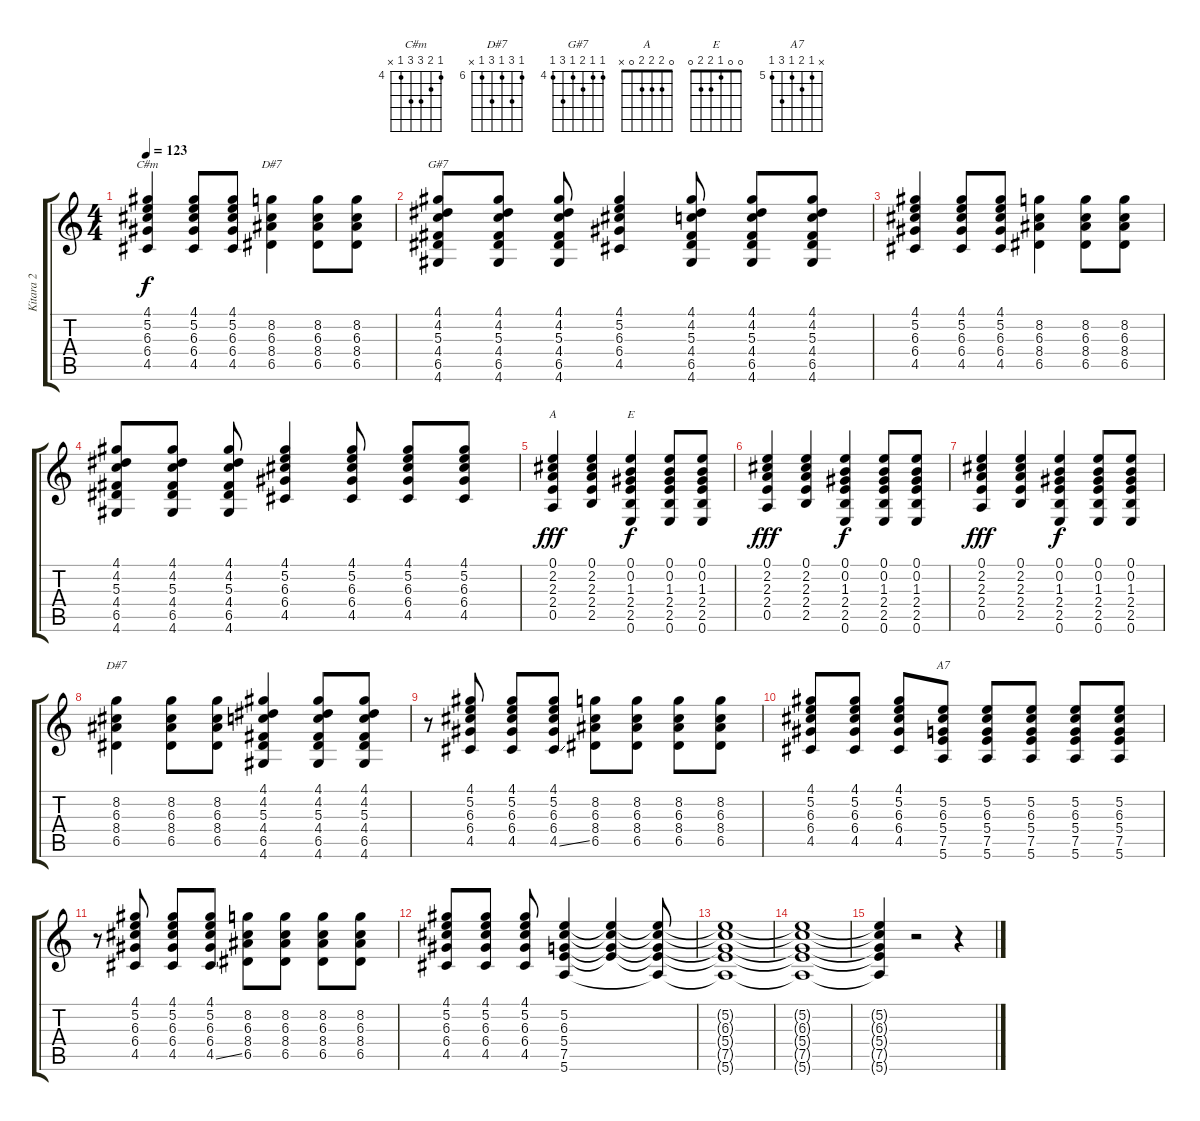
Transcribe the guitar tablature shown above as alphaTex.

\track ("Kitara 2" "Kitara 2") {instrument distortionguitar}
\staff {score tabs}
\tuning (E4 B3 G3 D3 A2 E2) {hide}
\chord ("C#m" 4 5 6 6 4 x) {firstfret 4}
\chord ("D#7" x 8 6 8 6 x) {firstfret 6}
\chord ("G#7" 4 4 5 4 6 4) {firstfret 4}
\chord ("A" 0 2 2 2 0 x)
\chord ("E" 0 0 1 2 2 0)
\chord ("D#7" 6 8 6 8 6 x) {firstfret 6}
\chord ("A7" x 5 6 5 7 5) {firstfret 5}
\ts (4 4)
\tempo 123
\clef g2
\ks c
(4.1 5.2 6.3 6.4 4.5).4{ch "C#m" dy f} (4.1 5.2 6.3 6.4 4.5).8 (4.1 5.2 6.3 6.4 4.5).8 (8.2 6.3 8.4 6.5).4{ch "D#7"} (8.2 6.3 8.4 6.5).8 (8.2 6.3 8.4 6.5).8 |
(4.1 4.2 5.3 4.4 6.5 4.6).8{ch "G#7"} (4.1 4.2 5.3 4.4 6.5 4.6).8 (4.1 4.2 5.3 4.4 6.5 4.6).8 (4.1 5.2 6.3 6.4 4.5).4 (4.1 4.2 5.3 4.4 6.5 4.6).8 (4.1 4.2 5.3 4.4 6.5 4.6).8 (4.1 4.2 5.3 4.4 6.5 4.6).8 |
(4.1 5.2 6.3 6.4 4.5).4 (4.1 5.2 6.3 6.4 4.5).8 (4.1 5.2 6.3 6.4 4.5).8 (8.2 6.3 8.4 6.5).4 (8.2 6.3 8.4 6.5).8 (8.2 6.3 8.4 6.5).8 |
(4.1 4.2 5.3 4.4 6.5 4.6).8 (4.1 4.2 5.3 4.4 6.5 4.6).8 (4.1 4.2 5.3 4.4 6.5 4.6).8 (4.1 5.2 6.3 6.4 4.5).4 (4.1 5.2 6.3 6.4 4.5).8 (4.1 5.2 6.3 6.4 4.5).8 (4.1 5.2 6.3 6.4 4.5).8 |
(0.1 2.2 2.3 2.4 0.5).4{ch "A" dy fff} (0.1 2.2 2.3 2.4 2.5).4 (0.1 0.2 1.3 2.4 2.5 0.6).4{ch "E" dy f} (0.1 0.2 1.3 2.4 2.5 0.6).8 (0.1 0.2 1.3 2.4 2.5 0.6).8 |
(0.1 2.2 2.3 2.4 0.5).4{dy fff} (0.1 2.2 2.3 2.4 2.5).4 (0.1 0.2 1.3 2.4 2.5 0.6).4{dy f} (0.1 0.2 1.3 2.4 2.5 0.6).8 (0.1 0.2 1.3 2.4 2.5 0.6).8 |
(0.1 2.2 2.3 2.4 0.5).4{dy fff} (0.1 2.2 2.3 2.4 2.5).4 (0.1 0.2 1.3 2.4 2.5 0.6).4{dy f} (0.1 0.2 1.3 2.4 2.5 0.6).8 (0.1 0.2 1.3 2.4 2.5 0.6).8 |
(8.2 6.3 8.4 6.5).4{ch "D#7"} (8.2 6.3 8.4 6.5).8 (8.2 6.3 8.4 6.5).8 (4.1 4.2 5.3 4.4 6.5 4.6).4 (4.1 4.2 5.3 4.4 6.5 4.6).8 (4.1 4.2 5.3 4.4 6.5 4.6).8 |
r.8 (4.1 5.2 6.3 6.4 4.5).8 (4.1 5.2 6.3 6.4 4.5).8 (4.1 5.2 6.3 6.4 4.5{ss}).8 (8.2 6.3 8.4 6.5).8 (8.2 6.3 8.4 6.5).8 (8.2 6.3 8.4 6.5).8 (8.2 6.3 8.4 6.5).8 |
(4.1 5.2 6.3 6.4 4.5).8 (4.1 5.2 6.3 6.4 4.5).8 (4.1 5.2 6.3 6.4 4.5).8 (5.2 6.3 5.4 7.5 5.6).8{ch "A7"} (5.2 6.3 5.4 7.5 5.6).8 (5.2 6.3 5.4 7.5 5.6).8 (5.2 6.3 5.4 7.5 5.6).8 (5.2 6.3 5.4 7.5 5.6).8 |
r.8 (4.1 5.2 6.3 6.4 4.5).8 (4.1 5.2 6.3 6.4 4.5).8 (4.1 5.2 6.3 6.4 4.5{ss}).8 (8.2 6.3 8.4 6.5).8 (8.2 6.3 8.4 6.5).8 (8.2 6.3 8.4 6.5).8 (8.2 6.3 8.4 6.5).8 |
(4.1 5.2 6.3 6.4 4.5).8 (4.1 5.2 6.3 6.4 4.5).8 (4.1 5.2 6.3 6.4 4.5).8 (5.2 6.3 5.4 7.5 5.6).4 (5.2{t} 6.3{t} 5.4{t} 7.5{t}).4 (5.2{t} 6.3{t} 5.4{t} 7.5{t} 5.6{t}).8 |
(5.2{t} 6.3{t} 5.4{t} 7.5{t} 5.6{t}).1 |
(5.2{t} 6.3{t} 5.4{t} 7.5{t} 5.6{t}).1 |
(5.2{t} 6.3{t} 5.4{t} 7.5{t} 5.6{t}).4 r.2 r.4
